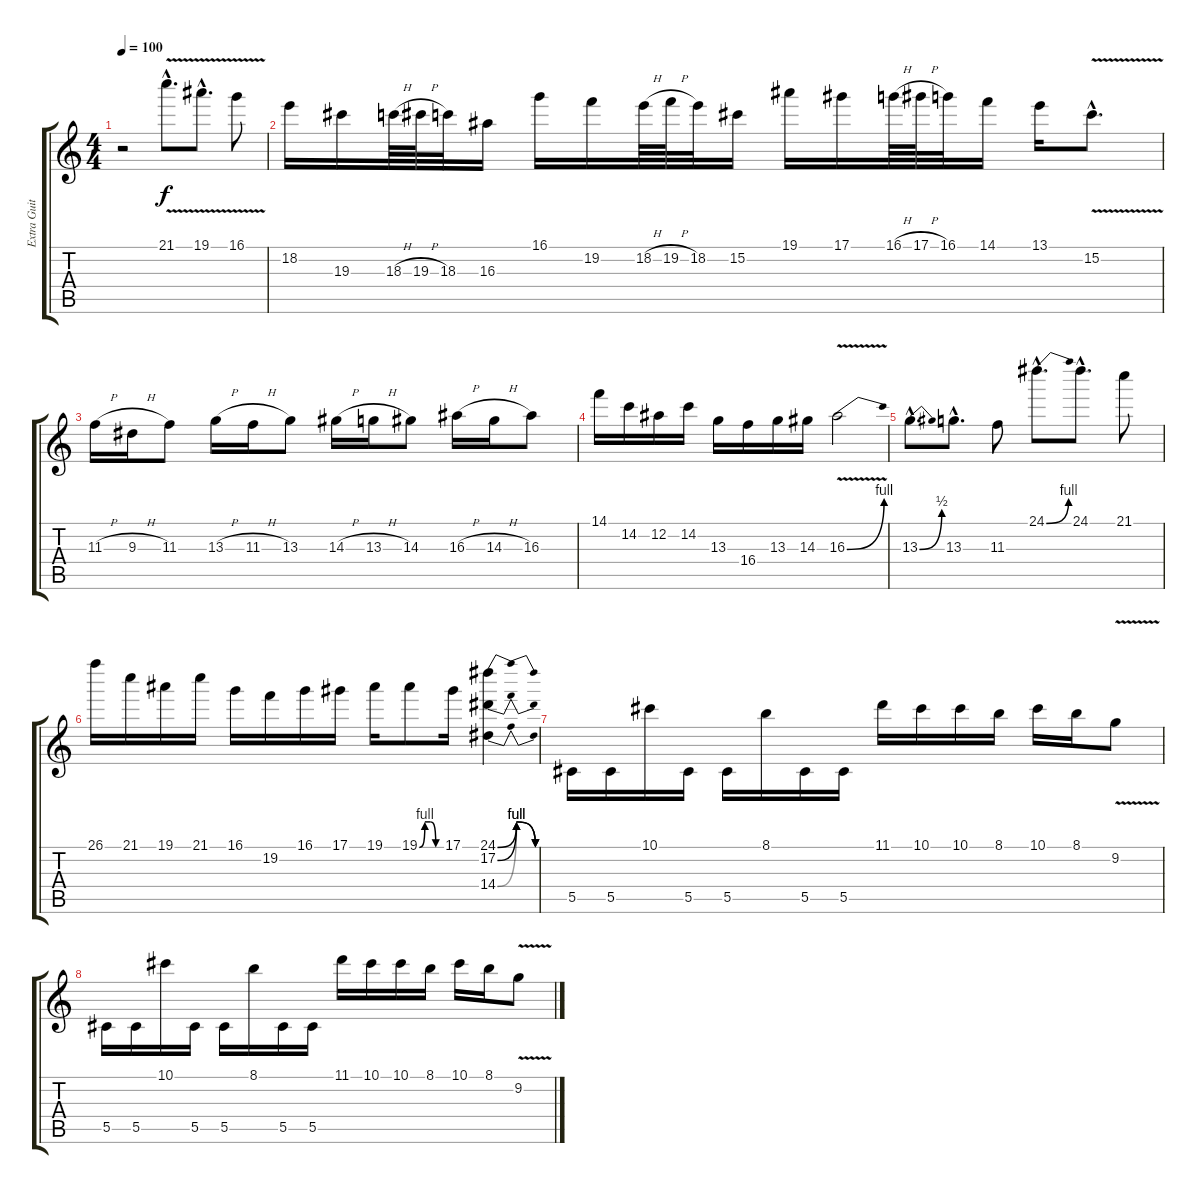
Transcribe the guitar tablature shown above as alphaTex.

\track ("Extra Guitars" "Extra Guit") {instrument distortionguitar}
\staff {score tabs}
\tuning (Eb4 Bb3 Gb3 Db3 Ab2 Eb2) {hide}
\ts (4 4)
\tempo 100
\clef g2
\ks c
r.2{dy f} 21.1{v hac}.8{d} 19.1{v hac}.8{d} 16.1{v}.8 |
18.2.16 19.3.16 18.3{h}.64 19.3{h}.64 18.3.32 16.3.16 16.1.16 19.2.16 18.2{h}.64 19.2{h}.64 18.2.32 15.2.16 19.1.16 17.1.16 16.1{h}.64 17.1{h}.64 16.1.32 14.1.16 13.1.16 15.2{v hac}.8{d} |
11.3{h}.16 9.3{h}.16 11.3.8 13.3{h}.16 11.3{h}.16 13.3.8 14.3{h}.16 13.3{h}.16 14.3.8 16.3{h}.16 14.3{h}.16 16.3.8 |
14.1.16 14.2.16 12.2.16 14.2.16 13.3.16 16.4.16 13.3.16 14.3.16 16.3{be (bend 0 0 60 4) v}.2 |
13.3{be (bend 0 0 60 2) hac}.8{d} 13.3{hac}.8{d} 11.3.8 24.1{be (bend 0 0 60 4) hac}.8{d} 24.1{hac}.8{d} 21.1.8 |
26.1.16 21.1.16 19.1.16 21.1.16 16.1.16 19.2.16 16.1.16 17.1.16 19.1.16 19.1{be (custom 0 0 15 4 30 4 45 0 60 0)}.8 17.1.16 (24.1{be (bendrelease 0 0 30 4 55 4 60 0)} 17.2{be (bendrelease 0 0 30 4 55 4 60 0)} 14.4{be (bendrelease 0 0 21 4 55 4 60 0)}).4 |
5.5.16 5.5.16 10.1.16 5.5.16 5.5.16 8.1.16 5.5.16 5.5.16 11.1.16 10.1.16 10.1.16 8.1.16 10.1.16 8.1.16 9.2{v}.8 |
5.5.16 5.5.16 10.1.16 5.5.16 5.5.16 8.1.16 5.5.16 5.5.16 11.1.16 10.1.16 10.1.16 8.1.16 10.1.16 8.1.16 9.2{v}.8
